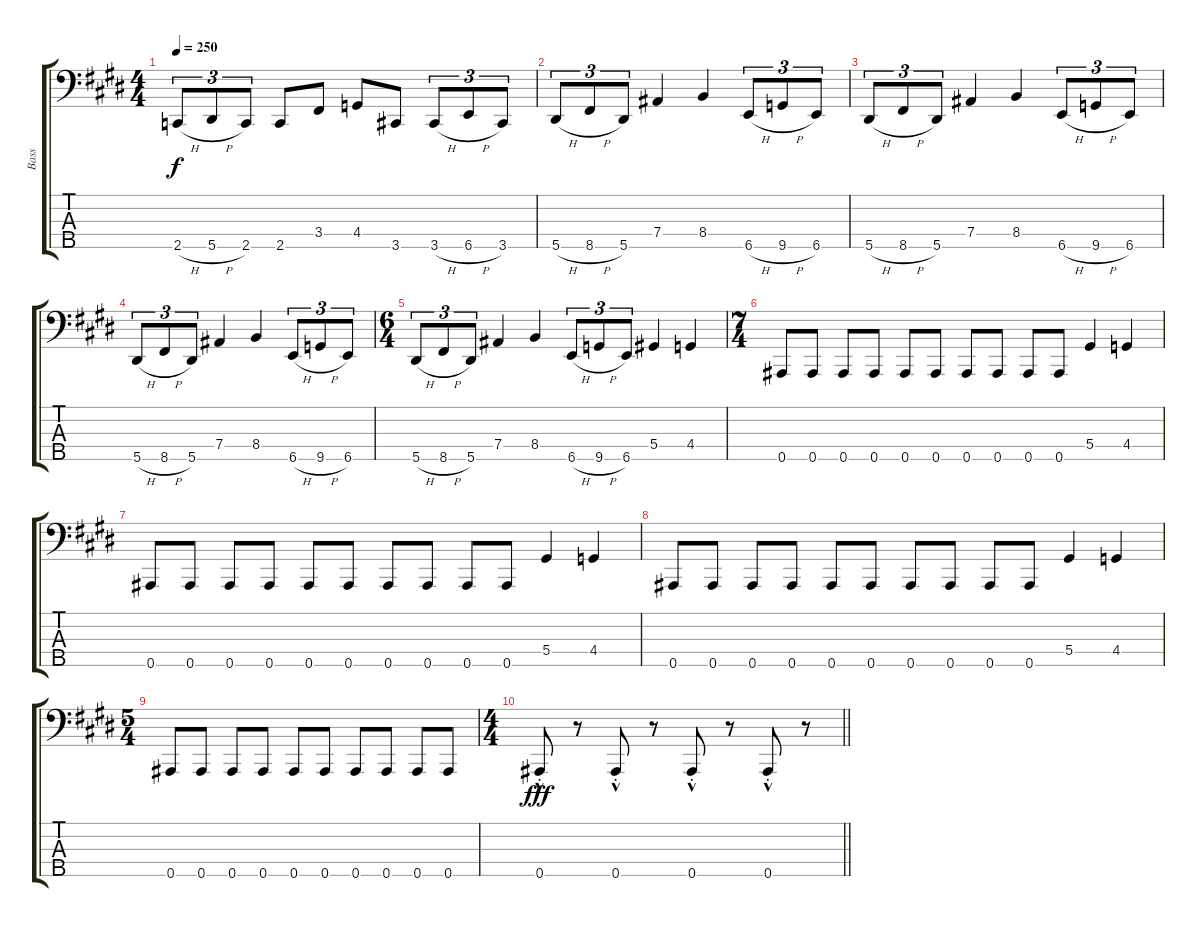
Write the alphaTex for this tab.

\track ("Bass" "Bass") {instrument electricbassfinger}
\staff {score tabs}
\tuning (Gb2 Db2 Ab1 Eb1 Bb0) {hide}
\ts (4 4)
\tempo 250
\clef f4
\ks c#minor
2.5{h}.8{tu (3 2) dy f} 5.5{h}.8{tu (3 2)} 2.5.8{tu (3 2)} 2.5.8 3.4.8 4.4.8 3.5.8 3.5{h}.8{tu (3 2)} 6.5{h}.8{tu (3 2)} 3.5.8{tu (3 2)} |
5.5{h}.8{tu (3 2)} 8.5{h}.8{tu (3 2)} 5.5.8{tu (3 2)} 7.4.4 8.4.4 6.5{h}.8{tu (3 2)} 9.5{h}.8{tu (3 2)} 6.5.8{tu (3 2)} |
5.5{h}.8{tu (3 2)} 8.5{h}.8{tu (3 2)} 5.5.8{tu (3 2)} 7.4.4 8.4.4 6.5{h}.8{tu (3 2)} 9.5{h}.8{tu (3 2)} 6.5.8{tu (3 2)} |
5.5{h}.8{tu (3 2)} 8.5{h}.8{tu (3 2)} 5.5.8{tu (3 2)} 7.4.4 8.4.4 6.5{h}.8{tu (3 2)} 9.5{h}.8{tu (3 2)} 6.5.8{tu (3 2)} |
\ts (6 4)
5.5{h}.8{tu (3 2)} 8.5{h}.8{tu (3 2)} 5.5.8{tu (3 2)} 7.4.4 8.4.4 6.5{h}.8{tu (3 2)} 9.5{h}.8{tu (3 2)} 6.5.8{tu (3 2)} 5.4.4 4.4.4 |
\ts (7 4)
0.5.8 0.5.8 0.5.8 0.5.8 0.5.8 0.5.8 0.5.8 0.5.8 0.5.8 0.5.8 5.4.4 4.4.4 |
0.5.8 0.5.8 0.5.8 0.5.8 0.5.8 0.5.8 0.5.8 0.5.8 0.5.8 0.5.8 5.4.4 4.4.4 |
0.5.8 0.5.8 0.5.8 0.5.8 0.5.8 0.5.8 0.5.8 0.5.8 0.5.8 0.5.8 5.4.4 4.4.4 |
\ts (5 4)
0.5.8 0.5.8 0.5.8 0.5.8 0.5.8 0.5.8 0.5.8 0.5.8 0.5.8 0.5.8 |
\ts (4 4)
\barLineRight lightlight
0.5{hac st}.8{dy fff} r.8 0.5{hac st}.8 r.8 0.5{hac st}.8 r.8 0.5{hac st}.8 r.8
